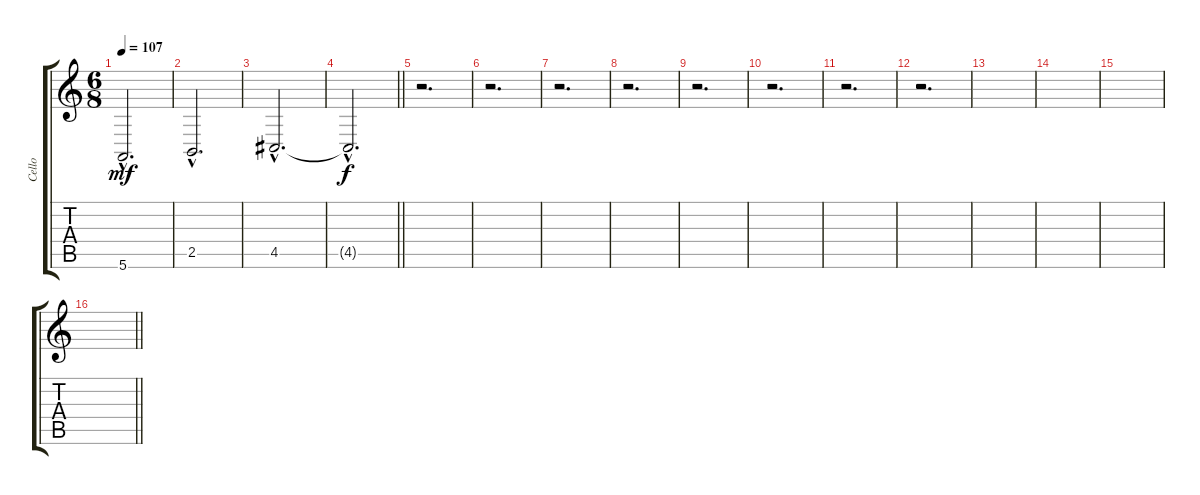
\track ("Cello" "Cello") {instrument cello}
\staff {score tabs}
\tuning (E4 B3 G3 D3 A2 E2) {hide}
\ts (6 8)
\tempo 107
\clef g2
\ks c
5.6{hac}.2{d dy mf} |
2.5{hac}.2{d} |
4.5{hac}.2{d} |
\barLineRight lightlight
4.5{hac t}.2{d dy f} |
r.2{d} |
r.2{d} |
r.2{d} |
r.2{d} |
r.2{d} |
r.2{d} |
r.2{d} |
r.2{d} |
|
|
|
\barLineRight lightlight
